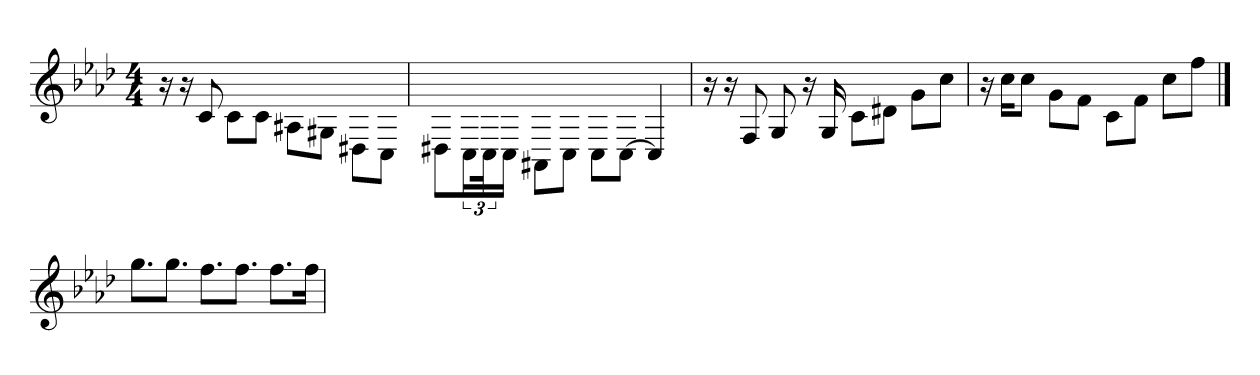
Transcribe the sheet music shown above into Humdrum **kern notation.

**kern
*part1
*staff1
*
*k[b-e-a-d-]
*A-:
*M4/4
*MM120
=1
16r
16r
8c
8c\L
8c\J
8A#X\L
8G#X\J
8D#X\L
8C\J
=2
8D#X\L
24C\L
48C\K
16C\JJ
8AA#X\L
8C\J
8C\L
[8C\J
4C]
=3
16r
16r
8F
8G
16r
16G
8c\L
8d#X\J
8g\L
8cc\J
=4
16r
16cc\KL
8cc\J
8g\L
8f\J
8c\L
8f\J
8cc\L
8ff\J
!!LO:LB:g=z
==5
8.gg\L
8.gg\J
8.ff\L
8.ff\J
8.ff\L
16ff\Jk
=
*-
